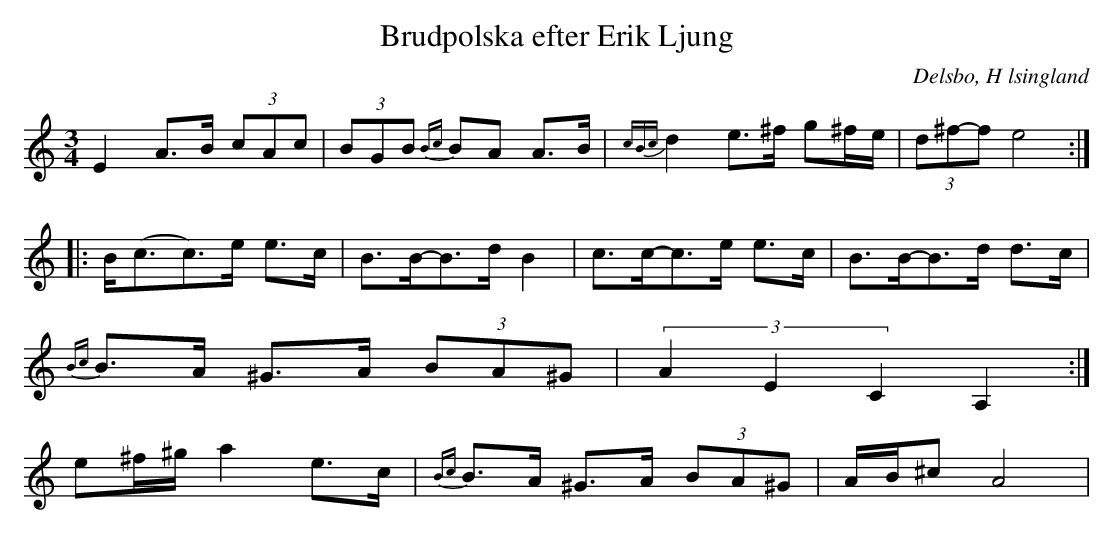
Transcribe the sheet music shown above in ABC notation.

X:1
T: Brudpolska efter Erik Ljung
O: Delsbo, H lsingland
M: 3/4
L: 1/8
K: Am
E2 A>B (3cAc| (3BGB {Bc}BA A>B|{cBc}d2 e>^f g^f/e/|(3d^f-f e4 :|
|:B<(cc)>e e>c|B>B-B>d B2|c>c-c>e e>c|B>B-B>d d>c|
{Bc}B>A ^G>A (3BA^G|(3A2E2C2 A,2:|
e^f/^g/ a2 e>c|{Bc}B>A ^G>A (3BA^G|A/B/^c A4|
